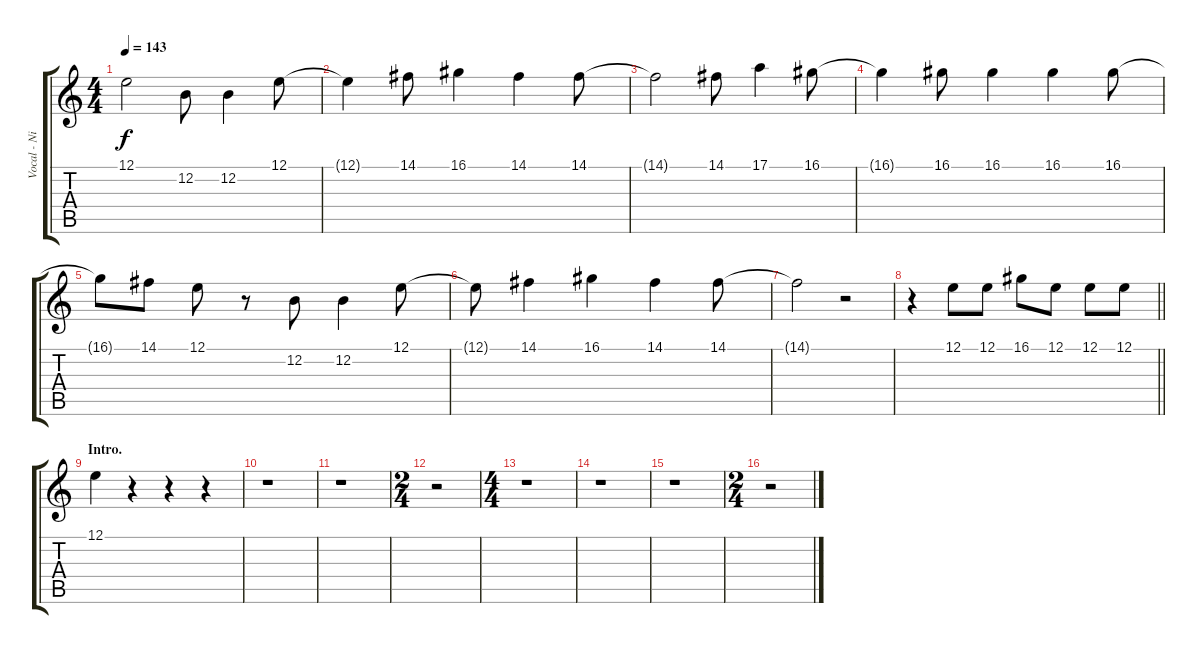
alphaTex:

\track ("Vocal - Nikola" "Vocal - Ni") {instrument flute}
\staff {score tabs}
\tuning (E4 B3 G3 D3 A2 E2) {hide}
\ts (4 4)
\tempo 143
\clef g2
\ks c
12.1{t}.2{dy f} 12.2.8 12.2.4 12.1.8 |
12.1{t}.4 14.1.8 16.1.4 14.1.4 14.1.8 |
14.1{t}.2 14.1.8 17.1.4 16.1.8 |
16.1{t}.4 16.1.8 16.1.4 16.1.4 16.1.8 |
16.1{t}.8 14.1.8 12.1.8 r.8 12.2.8 12.2.4 12.1.8 |
12.1{t}.8 14.1.4 16.1.4 14.1.4 14.1.8 |
14.1{t}.2 r.2 |
\barLineRight lightlight
r.4 12.1.8 12.1.8 16.1.8 12.1.8 12.1.8 12.1.8 |
\section ("" "Intro.")
12.1.4 r.4 r.4 r.4 |
r.1 |
r.1 |
\ts (2 4)
r.2 |
\ts (4 4)
r.1 |
r.1 |
r.1 |
\ts (2 4)
r.2
